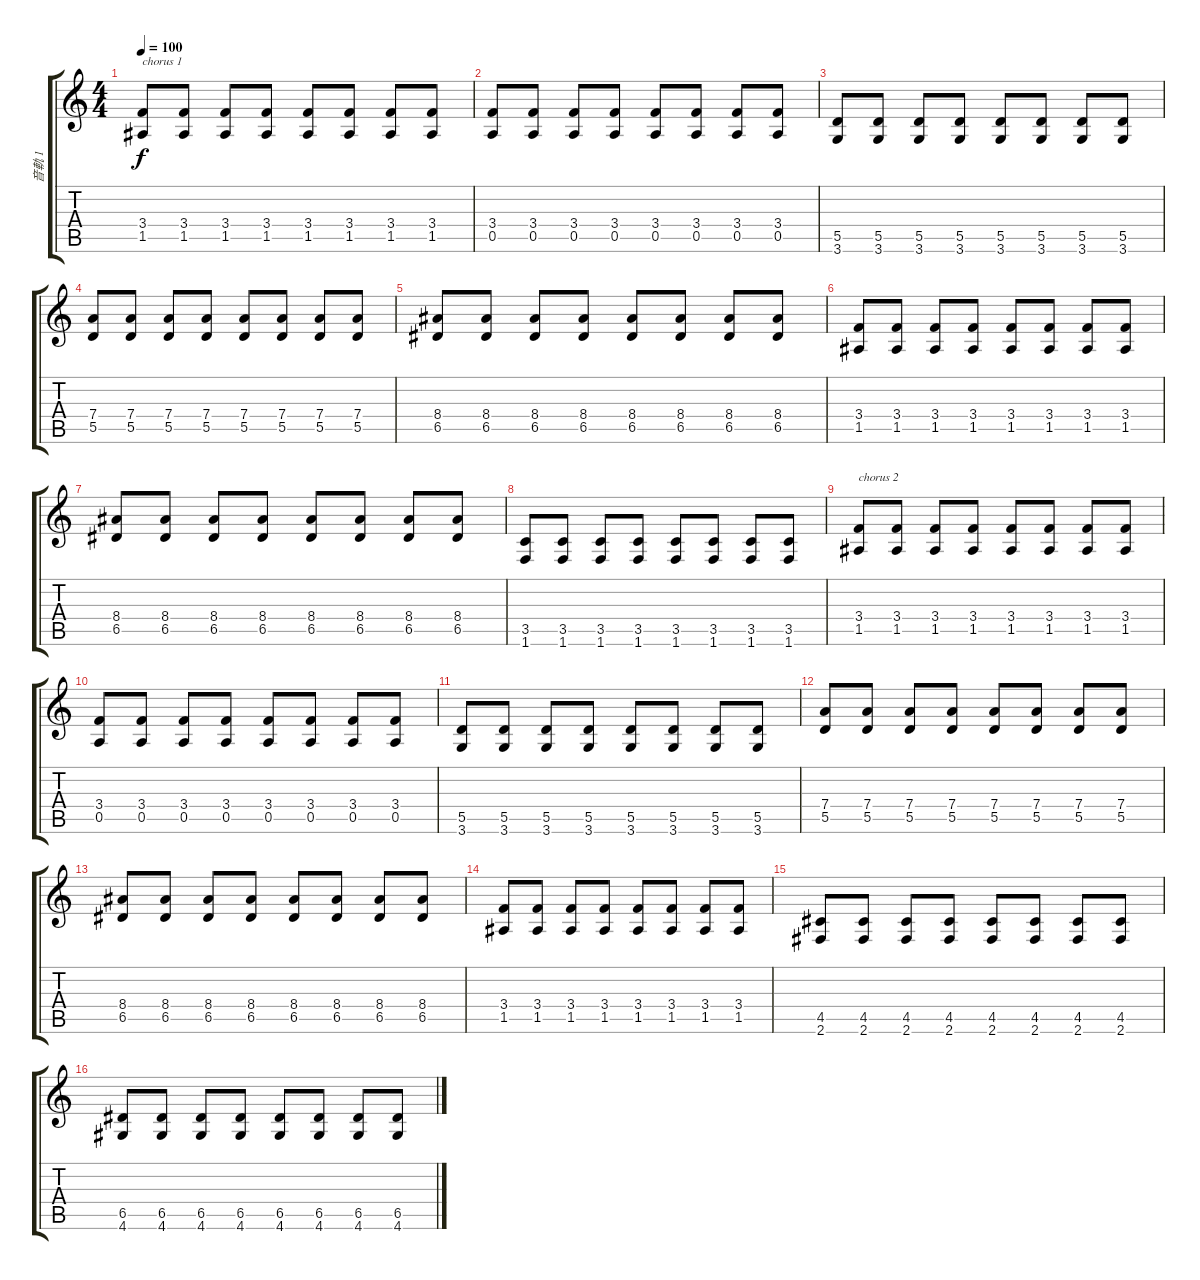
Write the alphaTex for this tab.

\track ("音軌 1" "音軌 1") {instrument electricguitarjazz}
\staff {score tabs}
\tuning (E4 B3 G3 D3 A2 E2) {hide}
\ts (4 4)
\tempo 100
\clef g2
\ks c
(3.4 1.5).8{txt "chorus 1" dy f instrument overdrivenguitar} (3.4 1.5).8 (3.4 1.5).8 (3.4 1.5).8 (3.4 1.5).8 (3.4 1.5).8 (3.4 1.5).8 (3.4 1.5).8 |
(3.4 0.5).8 (3.4 0.5).8 (3.4 0.5).8 (3.4 0.5).8 (3.4 0.5).8 (3.4 0.5).8 (3.4 0.5).8 (3.4 0.5).8 |
(5.5 3.6).8 (5.5 3.6).8 (5.5 3.6).8 (5.5 3.6).8 (5.5 3.6).8 (5.5 3.6).8 (5.5 3.6).8 (5.5 3.6).8 |
(7.4 5.5).8 (7.4 5.5).8 (7.4 5.5).8 (7.4 5.5).8 (7.4 5.5).8 (7.4 5.5).8 (7.4 5.5).8 (7.4 5.5).8 |
(8.4 6.5).8 (8.4 6.5).8 (8.4 6.5).8 (8.4 6.5).8 (8.4 6.5).8 (8.4 6.5).8 (8.4 6.5).8 (8.4 6.5).8 |
(3.4 1.5).8 (3.4 1.5).8 (3.4 1.5).8 (3.4 1.5).8 (3.4 1.5).8 (3.4 1.5).8 (3.4 1.5).8 (3.4 1.5).8 |
(8.4 6.5).8 (8.4 6.5).8 (8.4 6.5).8 (8.4 6.5).8 (8.4 6.5).8 (8.4 6.5).8 (8.4 6.5).8 (8.4 6.5).8 |
(3.5 1.6).8 (3.5 1.6).8 (3.5 1.6).8 (3.5 1.6).8 (3.5 1.6).8 (3.5 1.6).8 (3.5 1.6).8 (3.5 1.6).8 |
(3.4 1.5).8{txt "chorus 2" instrument overdrivenguitar} (3.4 1.5).8 (3.4 1.5).8 (3.4 1.5).8 (3.4 1.5).8 (3.4 1.5).8 (3.4 1.5).8 (3.4 1.5).8 |
(3.4 0.5).8 (3.4 0.5).8 (3.4 0.5).8 (3.4 0.5).8 (3.4 0.5).8 (3.4 0.5).8 (3.4 0.5).8 (3.4 0.5).8 |
(5.5 3.6).8 (5.5 3.6).8 (5.5 3.6).8 (5.5 3.6).8 (5.5 3.6).8 (5.5 3.6).8 (5.5 3.6).8 (5.5 3.6).8 |
(7.4 5.5).8 (7.4 5.5).8 (7.4 5.5).8 (7.4 5.5).8 (7.4 5.5).8 (7.4 5.5).8 (7.4 5.5).8 (7.4 5.5).8 |
(8.4 6.5).8 (8.4 6.5).8 (8.4 6.5).8 (8.4 6.5).8 (8.4 6.5).8 (8.4 6.5).8 (8.4 6.5).8 (8.4 6.5).8 |
(3.4 1.5).8 (3.4 1.5).8 (3.4 1.5).8 (3.4 1.5).8 (3.4 1.5).8 (3.4 1.5).8 (3.4 1.5).8 (3.4 1.5).8 |
(4.5 2.6).8 (4.5 2.6).8 (4.5 2.6).8 (4.5 2.6).8 (4.5 2.6).8 (4.5 2.6).8 (4.5 2.6).8 (4.5 2.6).8 |
(6.5 4.6).8 (6.5 4.6).8 (6.5 4.6).8 (6.5 4.6).8 (6.5 4.6).8 (6.5 4.6).8 (6.5 4.6).8 (6.5 4.6).8
